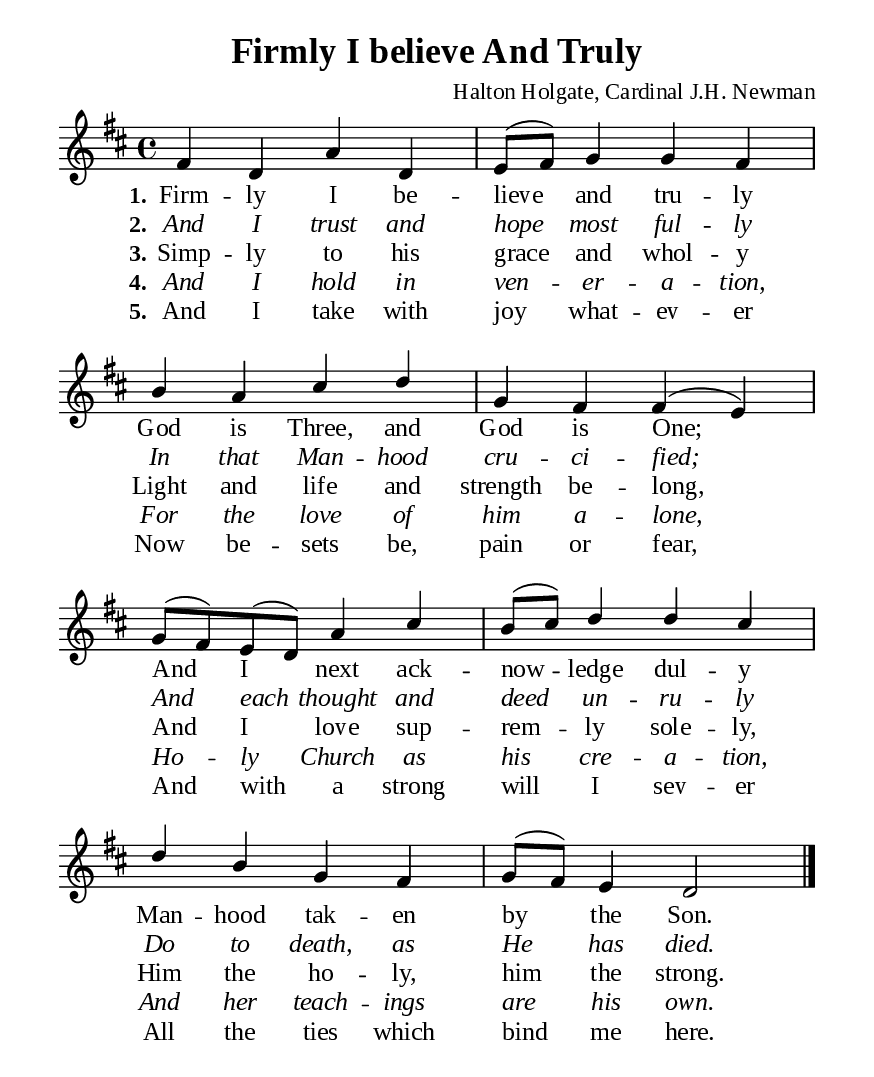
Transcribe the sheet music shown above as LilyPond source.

\version "2.18.2"

\header {
  title = "Firmly I believe And Truly"
  composer = "Halton Holgate, Cardinal J.H. Newman"
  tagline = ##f
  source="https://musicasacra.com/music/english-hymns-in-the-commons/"
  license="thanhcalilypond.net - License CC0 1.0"
}

global= {
  \key d \major
  \time 4/4
  \override Score.BarNumber.break-visibility = ##(#f #f #f)
  \override Lyrics.LyricSpace.minimum-distance = #3.0
}

\paper {
  #(set-paper-size "a5")
  top-margin = 10\mm
  bottom-margin = 10\mm
  left-margin = 10\mm
  right-margin = 10\mm
  indent = #0
  #(define fonts
	 (make-pango-font-tree "Liberation Serif"
	 		       "Liberation Serif"
			       "Liberation Serif"
			       (/ 20 20)))
  system-system-spacing = #'((basic-distance . 3) (padding . 3))
}

printItalic = \with {
  \override LyricText.font-shape = #'italic
}

% Verse music
musicVerseSoprano = \relative c' {
  %{	01	%} fis4 d a' d, |
  %{	02	%} e8 (fis) g4 g fis |
  %{	03	%} b a cis d |
  %{	04	%} g, fis fis (e) |
  %{	05	%} g8 (fis) e (d) a'4 cis |
  %{	06	%} b8 (cis) d4 d cis |
  %{	07	%} d b g fis |
  %{	08	%} g8 (fis) e4 d2 \bar "|."
}

% Verse lyrics
verseOne = \lyricmode {
  \set stanza = #"1."
  Firm -- ly I be -- lieve and tru -- ly
  God is Three, and God is One;
  And I next ack -- now -- ledge dul -- y
  Man -- hood tak -- en by the Son.
}

verseTwo = \lyricmode {
  \set stanza = #"2."
  And I trust and hope most ful -- ly
  In that Man -- hood cru -- ci -- fied;
  And each thought and deed un -- ru -- ly
  Do to death, as He has died.
}

verseThree = \lyricmode {
  \set stanza = #"3."
  Simp -- ly to his grace and whol -- y
  Light and life and strength be -- long,
  And I love sup -- rem -- ly sole -- ly,
  Him the ho -- ly, him the strong.
}

verseFour = \lyricmode {
  \set stanza = #"4."
  And I hold in ven -- er -- a -- tion,
  For the love of him a -- lone,
  Ho -- ly Church as his cre -- a -- tion,
  And her teach -- ings are his own.
}

verseFive = \lyricmode {
  \set stanza = #"5."
  And I take with joy what -- ev -- er
  Now be -- sets be, pain or fear,
  And with a strong will I sev -- er
  All the ties which bind me here.
}

% Layout
\score {
    \new ChoirStaff <<
      \new Staff <<
        \clef "treble"
        \new Voice = "sopranos" { \global \stemUp \slurUp \musicVerseSoprano }
      >>
      \new Lyrics \lyricsto sopranos \verseOne
      \new Lyrics \printItalic \lyricsto sopranos \verseTwo
      \new Lyrics \lyricsto sopranos \verseThree
      \new Lyrics \printItalic \lyricsto sopranos \verseFour
      \new Lyrics \lyricsto sopranos \verseFive
    >>
}
